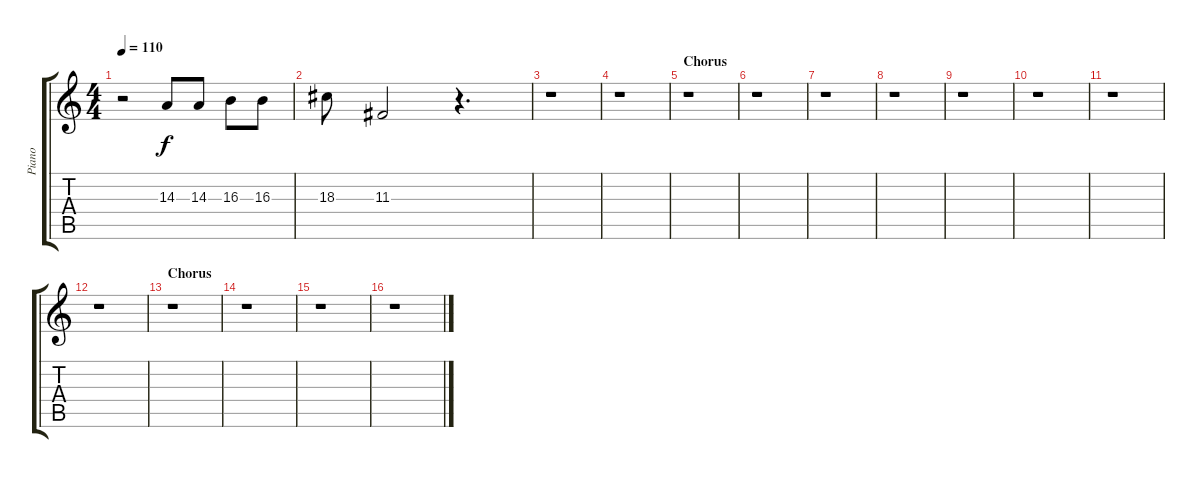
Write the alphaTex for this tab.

\track ("Piano" "Piano") {instrument acousticgrandpiano}
\staff {score tabs}
\tuning (E4 B3 G3 D3 A2 E2) {hide}
\ts (4 4)
\tempo 110
\clef g2
\ks c
r.2{dy f} 14.3.8 14.3.8 16.3.8 16.3.8 |
18.3.8 11.3.2 r.4{d} |
r.1 |
r.1 |
\section ("" "Chorus")
r.1 |
r.1 |
r.1 |
r.1 |
r.1 |
r.1 |
r.1 |
r.1 |
\section ("" "Chorus")
r.1 |
r.1 |
r.1 |
r.1
